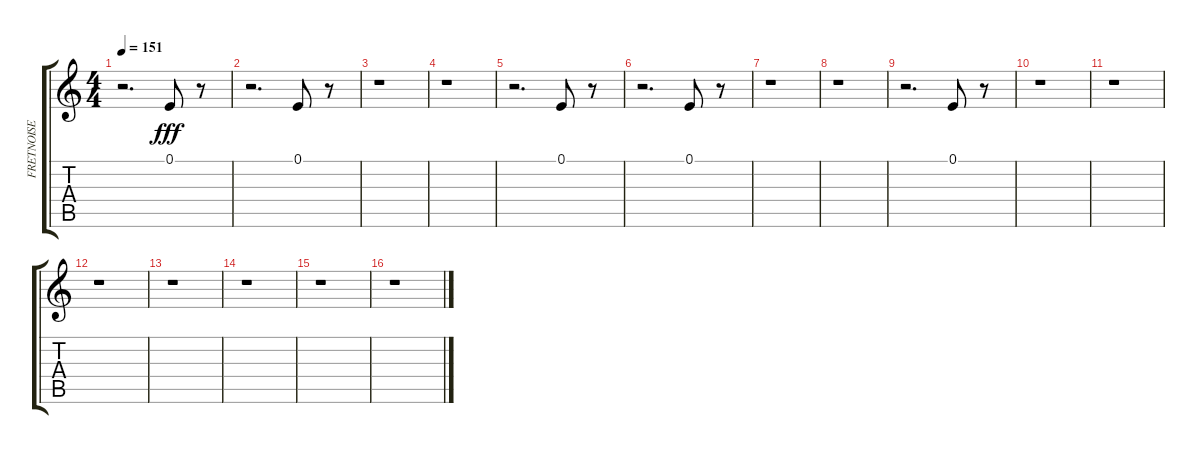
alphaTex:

\track ("FRETNOISE           " "FRETNOISE ") {instrument guitarfretnoise}
\staff {score tabs}
\tuning (E4 B3 G3 D3 A2 E2) {hide}
\ts (4 4)
\tempo 151
\clef g2
\ks c
r.2{d dy fff} 0.1.8 r.8 |
r.2{d} 0.1.8 r.8 |
r.1 |
r.1 |
r.2{d} 0.1.8 r.8 |
r.2{d} 0.1.8 r.8 |
r.1 |
r.1 |
r.2{d} 0.1.8 r.8 |
r.1 |
r.1 |
r.1 |
r.1 |
r.1 |
r.1 |
r.1
